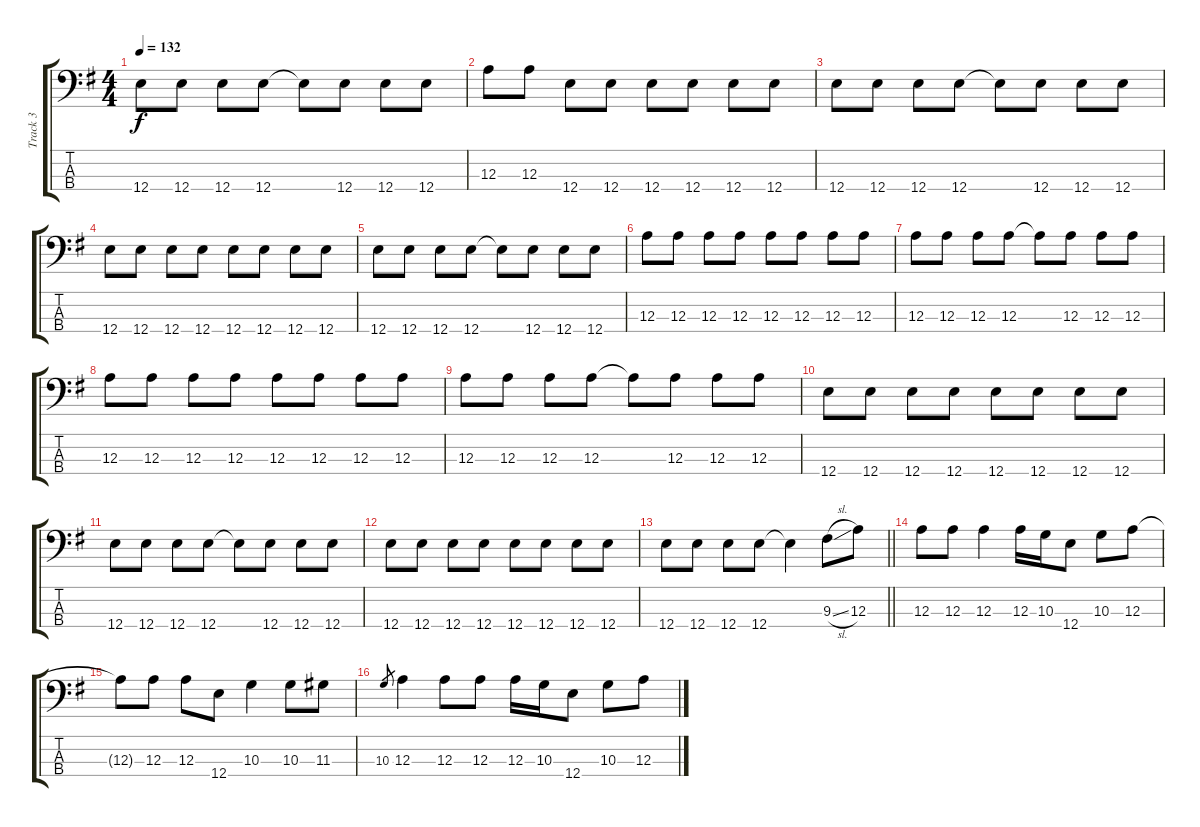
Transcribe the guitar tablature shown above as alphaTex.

\track ("Track 3" "Track 3") {instrument electricbassfinger}
\staff {score tabs}
\tuning (G2 D2 A1 E1) {hide}
\ts (4 4)
\tempo 132
\clef f4
\ks eminor
12.4.8{dy f} 12.4.8 12.4.8 12.4.8 12.4{t}.8 12.4.8 12.4.8 12.4.8 |
12.3.8 12.3.8 12.4.8 12.4.8 12.4.8 12.4.8 12.4.8 12.4.8 |
12.4.8 12.4.8 12.4.8 12.4.8 12.4{t}.8 12.4.8 12.4.8 12.4.8 |
12.4.8 12.4.8 12.4.8 12.4.8 12.4.8 12.4.8 12.4.8 12.4.8 |
12.4.8 12.4.8 12.4.8 12.4.8 12.4{t}.8 12.4.8 12.4.8 12.4.8 |
12.3.8 12.3.8 12.3.8 12.3.8 12.3.8 12.3.8 12.3.8 12.3.8 |
12.3.8 12.3.8 12.3.8 12.3.8 12.3{t}.8 12.3.8 12.3.8 12.3.8 |
12.3.8 12.3.8 12.3.8 12.3.8 12.3.8 12.3.8 12.3.8 12.3.8 |
12.3.8 12.3.8 12.3.8 12.3.8 12.3{t}.8 12.3.8 12.3.8 12.3.8 |
12.4.8 12.4.8 12.4.8 12.4.8 12.4.8 12.4.8 12.4.8 12.4.8 |
12.4.8 12.4.8 12.4.8 12.4.8 12.4{t}.8 12.4.8 12.4.8 12.4.8 |
12.4.8 12.4.8 12.4.8 12.4.8 12.4.8 12.4.8 12.4.8 12.4.8 |
\barLineRight lightlight
12.4.8 12.4.8 12.4.8 12.4.8 12.4{t}.4 9.3{sl}.8 12.3.8 |
12.3.8 12.3.8 12.3.4 12.3.16 10.3.16 12.4.8 10.3.8 12.3.8 |
12.3{t}.8 12.3.8 12.3.8 12.4.8 10.3.4 10.3.8 11.3.8 |
10.3.8{gr} 12.3.4 12.3.8 12.3.8 12.3.16 10.3.16 12.4.8 10.3.8 12.3.8
